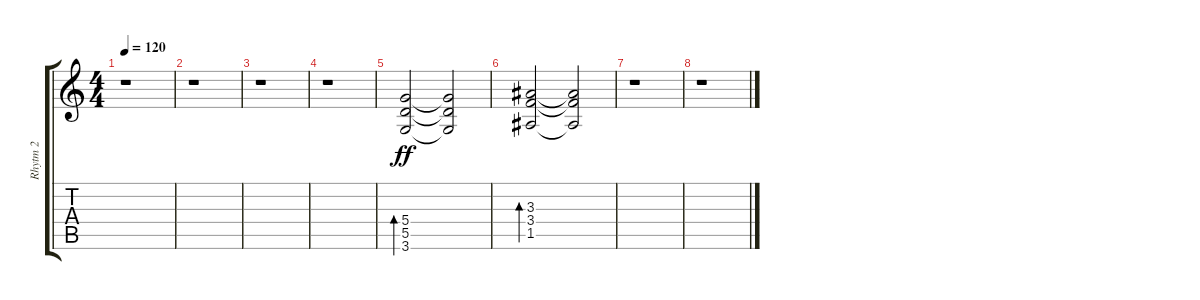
\track ("Rhytm 2" "Rhytm 2") {instrument overdrivenguitar}
\staff {score tabs}
\tuning (E4 B3 G3 D3 A2 E2) {hide}
\ts (4 4)
\tempo 120
\clef g2
\ks c
r.1{dy fff} |
r.1 |
r.1 |
r.1 |
(5.4 5.5 3.6).2{bd 30 dy ff} (5.4{t} 5.5{t} 3.6{t}).2 |
(3.3 3.4 1.5).2{bd 30} (3.3{t} 3.4{t} 1.5{t}).2 |
r.1 |
r.1
